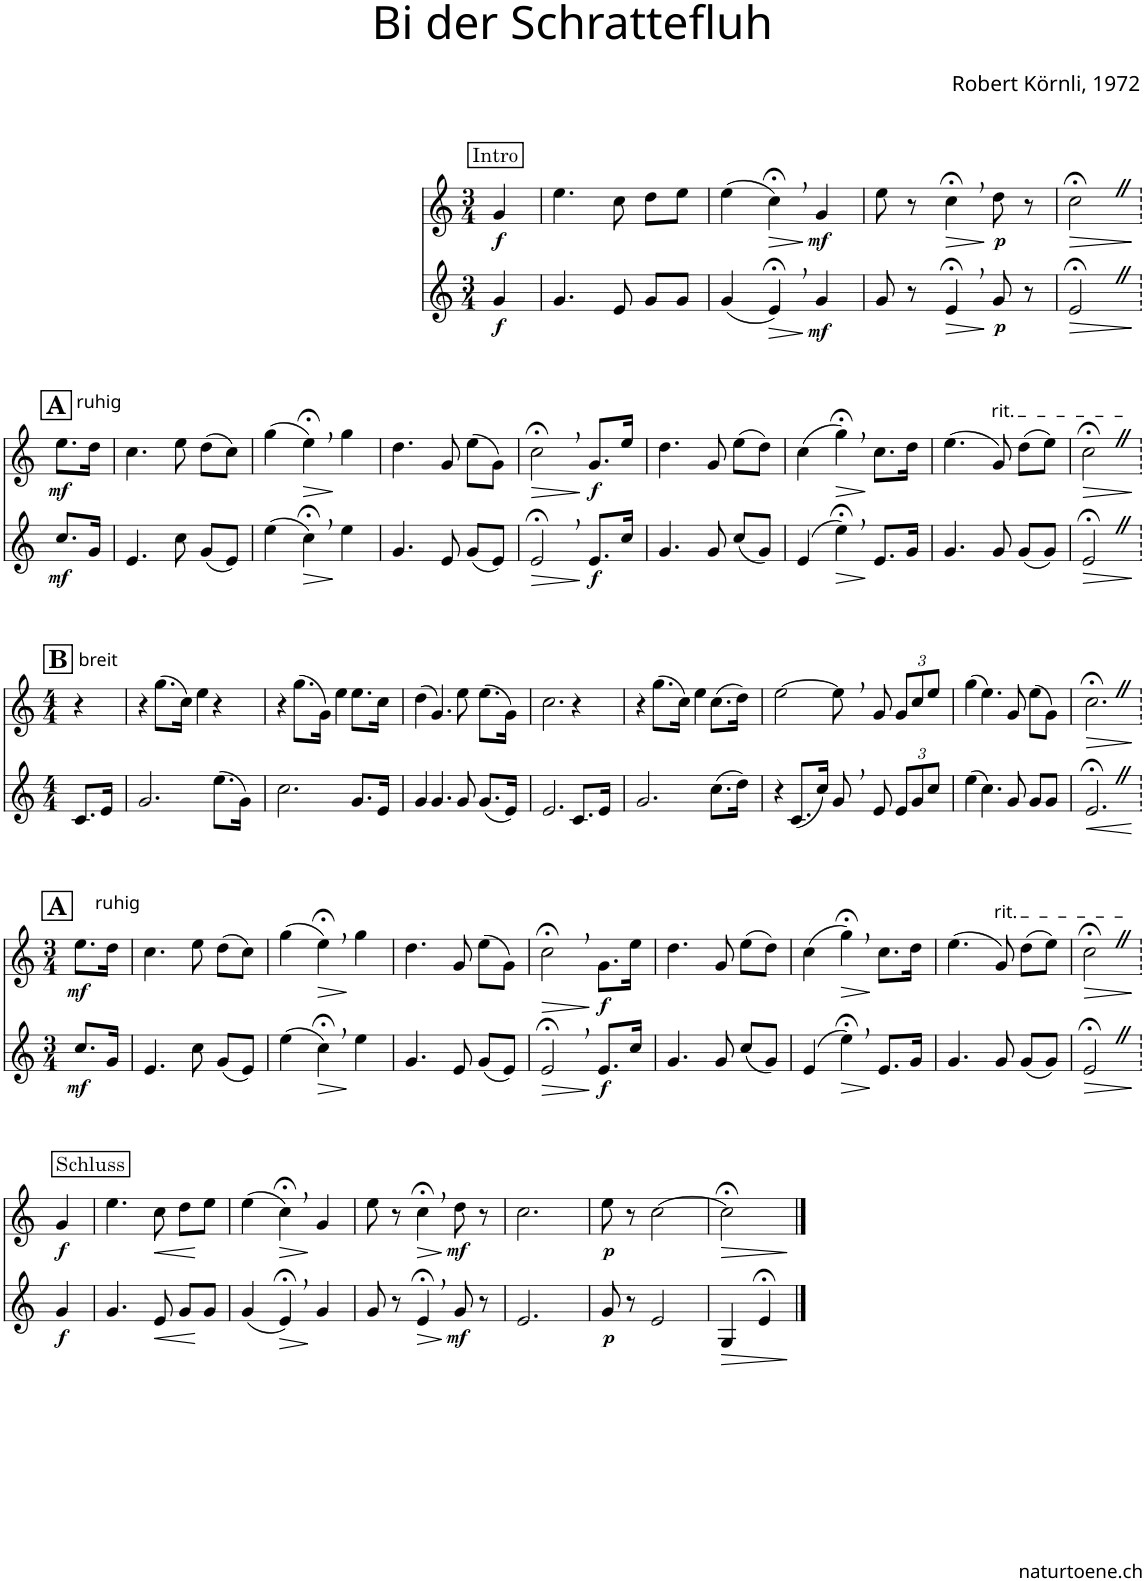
**kern	**dynam	**kern	**dynam
*part2	*part2	*part1	*part1
*staff2	*staff2	*staff1	*staff1
*I"Alphorn	*	*I"Alphorn	*
*clefG2	*	*clefG2	*
*Trd4c6	*	*Trd4c6	*
*k[]	*	*k[]	*
*M3/4	*	*M3/4	*
!!LO:REH:place=s1:a:cj:fs=11:t=Intro
=1	=1	=1	=1
!	!LO:DY:b	!	!LO:DY:b
4g/	f	4g/	f
=2	=2	=2	=2
4.g/	.	4.ee\	.
8e/	.	8cc\	.
8g/L	.	8dd\L	.
8g/J	.	8ee\J	.
=3	=3	=3	=3
(4g/	.	(4ee\	.
!	!LO:HP:b	!	!LO:HP:b
4e;<,/)	>	4cc;<,\)	>
!	!LO:DY:n=1:b	!	!LO:DY:n=1:b
4g/	] mf	4g/	] mf
=4	=4	=4	=4
8g/	.	8ee\	.
8r	.	8r	.
!	!LO:HP:b	!	!LO:HP:b
4e;<,/	>	4cc;<,\	>
!	!LO:DY:n=1:b	!	!LO:DY:n=1:b
8g/	] p	8dd\	] p
8r	.	8r	.
=5	=5	=5	=5
!	!LO:HP:b	!	!LO:HP:b
2e;<Z/	>	2cc;<Z\	>
.	]	.	]
!!LO:LB:g=z
=5X1	=5X1	=5X1	=5X1
!!LO:REH:place=s1:a:B:cj:fs=14:t=A
!	!	!LO:TX:a:t=ruhig	!
!	!LO:DY:b	!	!LO:DY:b
8.cc/L	mf	8.ee\L	mf
16g/Jk	.	16dd\Jk	.
=6	=6	=6	=6
4.e/	.	4.cc\	.
8cc\	.	8ee\	.
(8g/L	.	(8dd\L	.
8e/J)	.	8cc\J)	.
=7	=7	=7	=7
(4ee\	.	(4gg\	.
!	!LO:HP:b	!	!LO:HP:b
4cc;<,\)	>	4ee;<,\)	>
4ee\	]	4gg\	]
=8	=8	=8	=8
4.g/	.	4.dd\	.
8e/	.	8g/	.
(8g/L	.	(8ee\L	.
8e/J)	.	8g\J)	.
=9	=9	=9	=9
!	!LO:HP:b	!	!LO:HP:b
2e;<,/	>	2cc;<,\	>
!	!LO:DY:n=1:b	!	!LO:DY:n=1:b
8.e/L	] f	8.g/L	] f
16cc/Jk	.	16ee/Jk	.
=10	=10	=10	=10
4.g/	.	4.dd\	.
8g/	.	8g/	.
(8cc/L	.	(8ee\L	.
8g/J)	.	8dd\J)	.
=11	=11	=11	=11
(4e/	.	(4cc\	.
!	!LO:HP:b	!	!LO:HP:b
4ee;<,\)	>	4gg;<,\)	>
8.e/L	]	8.cc\L	]
16g/Jk	.	16dd\Jk	.
=12	=12	=12	=12
4.g/	.	(4.ee\	.
!	!	!LO:TX:a:t=rit.	!
8g/	.	8g/)	.
(8g/L	.	(8dd\L	.
8g/J)	.	8ee\J)	.
=13	=13	=13	=13
!	!LO:HP:b	!	!LO:HP:b
2e;<Z/	>	2cc;<Z\	>
.	]	.	]
!!LO:LB:g=z
=13X2	=13X2	=13X2	=13X2
!!LO:REH:place=s1:a:B:cj:fs=14:t=B
*M4/4	*	*M4/4	*
!	!	!LO:TX:a:t=breit	!
8.c/L	.	4r	.
16e/Jk	.	.	.
=14	=14	=14	=14
2.g/	.	4r	.
.	.	(8.gg\L	.
.	.	16cc\Jk)	.
.	.	4ee\	.
(8.ee\L	.	4r	.
16g\Jk)	.	.	.
=15	=15	=15	=15
2.cc\	.	4r	.
.	.	(8.gg\L	.
.	.	16g\Jk)	.
.	.	4ee\	.
8.g/L	.	8.ee\L	.
16e/Jk	.	16cc\Jk	.
=16	=16	=16	=16
4g/	.	(4dd\	.
4.g/	.	4.g/)	.
8g/	.	8ee\	.
(8.g/L	.	(8.ee\L	.
16e/Jk)	.	16g\Jk)	.
=17	=17	=17	=17
2.e/	.	2.cc\	.
8.c/L	.	4r	.
16e/Jk	.	.	.
=18	=18	=18	=18
2.g/	.	4r	.
.	.	(8.gg\L	.
.	.	16cc\Jk)	.
.	.	4ee\	.
(8.cc\L	.	(8.cc\L	.
16dd\Jk)	.	16dd\Jk)	.
=19	=19	=19	=19
4r	.	[2ee\	.
(8.c/L	.	.	.
16cc/Jk)	.	.	.
8g,/	.	8ee,\]	.
8e/	.	8g/	.
*Xbrackettup	*	*Xbrackettup	*
12e/L	.	12g/L	.
12g/	.	12cc/	.
12cc/J	.	12ee/J	.
=20	=20	=20	=20
(4ee\	.	(4gg\	.
4.cc\)	.	4.ee\)	.
8g/	.	8g/	.
8g/L	.	(8ee\L	.
8g/J	.	8g\J)	.
=21	=21	=21	=21
!	!LO:HP:b	!	!LO:HP:b
2.e;<Z/	<	2.cc;<Z\	>
.	[	.	]
!!LO:LB:g=z
=21X3	=21X3	=21X3	=21X3
!!LO:REH:place=s1:a:B:cj:fs=14:t=A
*M3/4	*	*M3/4	*
!	!	!LO:TX:a:t=ruhig	!
!	!LO:DY:b	!	!LO:DY:b
8.cc/L	mf	8.ee\L	mf
16g/Jk	.	16dd\Jk	.
=22	=22	=22	=22
4.e/	.	4.cc\	.
8cc\	.	8ee\	.
(8g/L	.	(8dd\L	.
8e/J)	.	8cc\J)	.
=23	=23	=23	=23
(4ee\	.	(4gg\	.
!	!LO:HP:b	!	!LO:HP:b
4cc;<,\)	>	4ee;<,\)	>
4ee\	]	4gg\	]
=24	=24	=24	=24
4.g/	.	4.dd\	.
8e/	.	8g/	.
(8g/L	.	(8ee\L	.
8e/J)	.	8g\J)	.
=25	=25	=25	=25
!	!LO:HP:b	!	!LO:HP:b
2e;<,/	>	2cc;<,\	>
!	!LO:DY:n=1:b	!	!LO:DY:n=1:b
8.e/L	] f	8.g\L	] f
16cc/Jk	.	16ee\Jk	.
=26	=26	=26	=26
4.g/	.	4.dd\	.
8g/	.	8g/	.
(8cc/L	.	(8ee\L	.
8g/J)	.	8dd\J)	.
=27	=27	=27	=27
(4e/	.	(4cc\	.
!	!LO:HP:b	!	!LO:HP:b
4ee;<,\)	>	4gg;<,\)	>
8.e/L	]	8.cc\L	]
16g/Jk	.	16dd\Jk	.
=28	=28	=28	=28
4.g/	.	(4.ee\	.
!	!	!LO:TX:a:t=rit.	!
8g/	.	8g/)	.
(8g/L	.	(8dd\L	.
8g/J)	.	8ee\J)	.
=29	=29	=29	=29
!	!LO:HP:b	!	!LO:HP:b
2e;<Z/	>	2cc;<Z\	>
.	]	.	]
!!LO:LB:g=z
!!LO:REH:place=s1:a:cj:fs=11:t=Schluss
=29X4	=29X4	=29X4	=29X4
!	!LO:DY:b	!	!LO:DY:b
4g/	f	4g/	f
=30	=30	=30	=30
4.g/	.	4.ee\	.
!	!LO:HP:b	!	!LO:HP:b
8e/	<	8cc\	<
8g/L	.	8dd\L	.
8g/J	[	8ee\J	[
=31	=31	=31	=31
(4g/	.	(4ee\	.
!	!LO:HP:b	!	!LO:HP:b
4e;<,/)	>	4cc;<,\)	>
4g/	]	4g/	]
=32	=32	=32	=32
8g/	.	8ee\	.
8r	.	8r	.
!	!LO:HP:b	!	!LO:HP:b
4e;<,/	>	4cc;<,\	>
!	!LO:DY:n=1:b	!	!LO:DY:n=1:b
8g/	] mf	8dd\	] mf
8r	.	8r	.
=33	=33	=33	=33
2.e/	.	2.cc\	.
=34	=34	=34	=34
!	!LO:DY:b	!	!LO:DY:b
8g/	p	8ee\	p
8r	.	8r	.
2e/	.	[2cc\	.
=35	=35	=35	=35
!	!LO:HP:b	!	!LO:HP:b
4G/	>	2cc;<\]	>
4e;</	.	.	.
.	]	.	]
==	==	==	==
*-	*-	*-	*-
